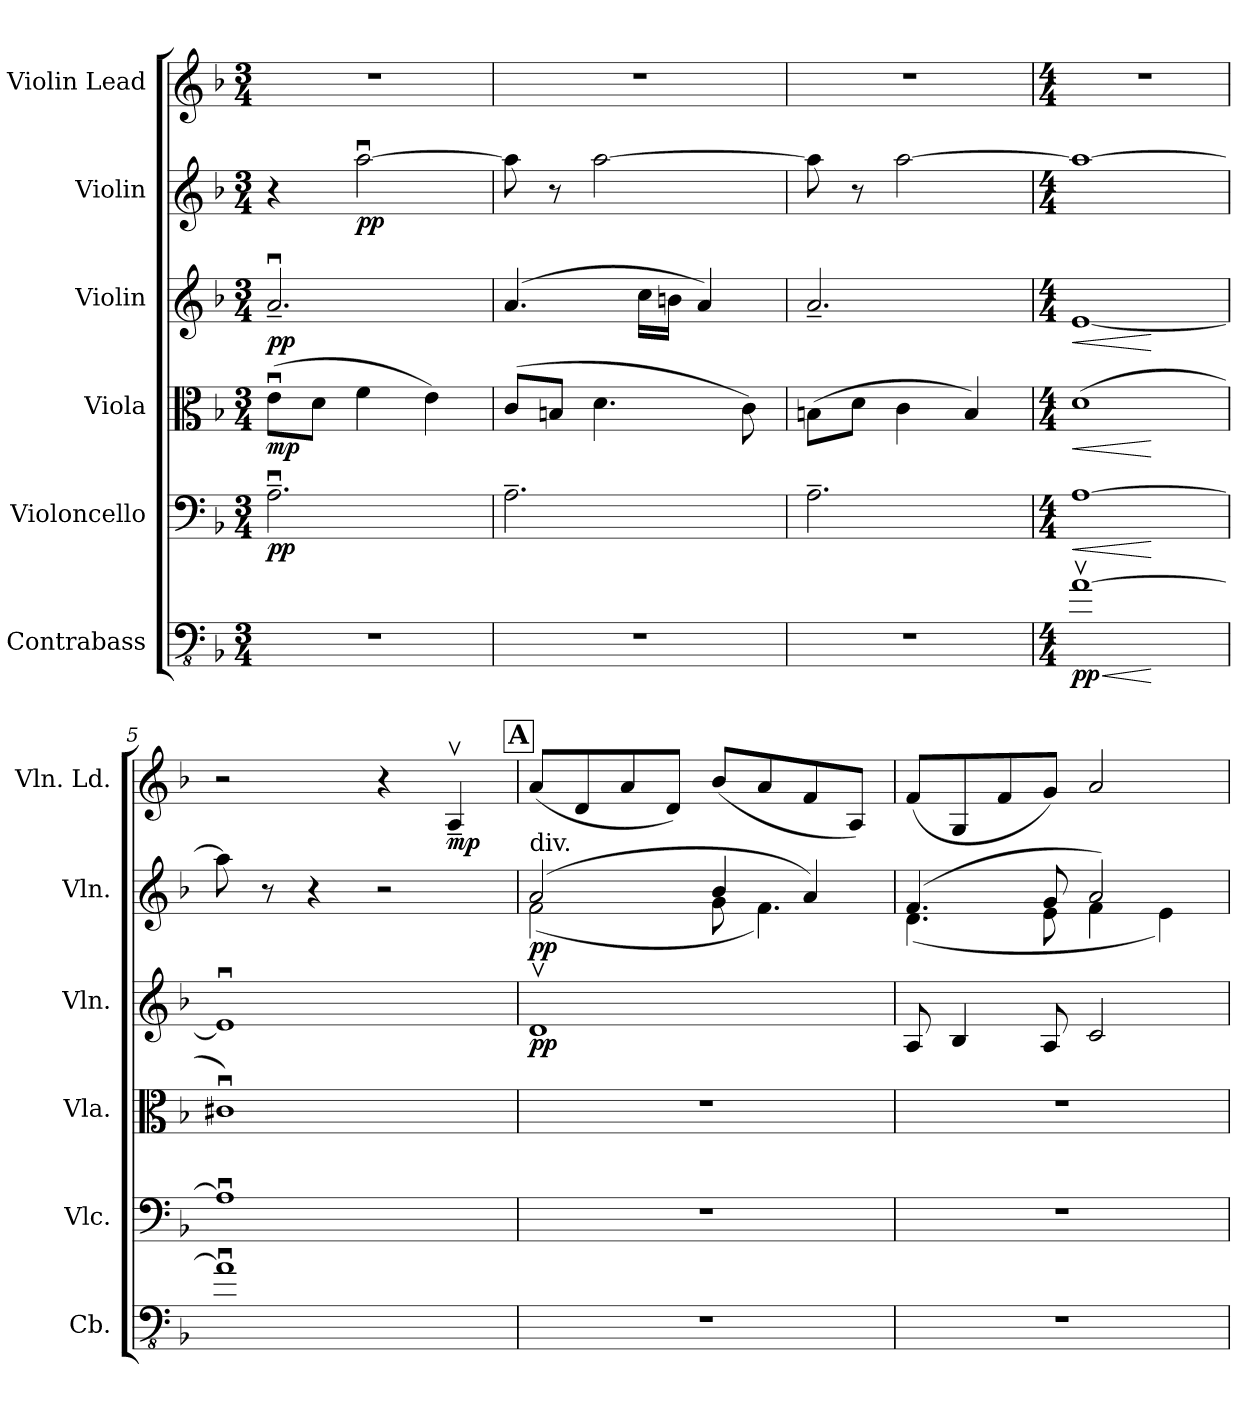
**kern	**dynam	**kern	**dynam	**kern	**dynam	**kern	**dynam	**kern	**dynam	**kern	**dynam
*part6	*part6	*part5	*part5	*part4	*part4	*part3	*part3	*part2	*part2	*part1	*part1
*staff6	*staff6	*staff5	*staff5	*staff4	*staff4	*staff3	*staff3	*staff2	*staff2	*staff1	*staff1
*I"Contrabass	*	*I"Violoncello	*	*I"Viola	*	*I"Violin	*	*I"Violin	*	*I"Violin Lead	*
*I'Cb.	*	*I'Vlc.	*	*I'Vla.	*	*I'Vln.	*	*I'Vln.	*	*I'Vln. Ld.	*
*stria5	*	*stria5	*	*stria5	*	*stria5	*	*stria5	*	*stria5	*
*clefFv4	*	*clefF4	*	*clefC3	*	*clefG2	*	*clefG2	*	*clefG2	*
*ITrd7c12	*	*	*	*	*	*	*	*	*	*	*
*k[b-]	*	*k[b-]	*	*k[b-]	*	*k[b-]	*	*k[b-]	*	*k[b-]	*
*M3/4	*	*M3/4	*	*M3/4	*	*M3/4	*	*M3/4	*	*M3/4	*
*MM50	*	*MM50	*	*MM50	*	*MM50	*	*MM50	*	*MM50	*
=1	=1	=1	=1	=1	=1	=1	=1	=1	=1	=1	=1
!	!	!	!LO:DY:b	!	!LO:DY:b	!	!LO:DY:b	!	!	!	!
2.r	.	2.Au~	pp	(8euL	mp	2.au~	pp	4r	.	2.r	.
.	.	.	.	8dJ	.	.	.	.	.	.	.
!	!	!	!	!	!	!	!	!	!LO:DY:b	!	!
.	.	.	.	4f	.	.	.	[2aau	pp	.	.
.	.	.	.	4e)	.	.	.	.	.	.	.
=2	=2	=2	=2	=2	=2	=2	=2	=2	=2	=2	=2
2.r	.	2.A~	.	(8cL	.	(4.a	.	8aa]	.	2.r	.
.	.	.	.	8BnJ	.	.	.	8r	.	.	.
.	.	.	.	4.d	.	.	.	[2aa	.	.	.
.	.	.	.	.	.	16ccLL	.	.	.	.	.
.	.	.	.	.	.	16bnJJ	.	.	.	.	.
.	.	.	.	.	.	4a)	.	.	.	.	.
.	.	.	.	8c)	.	.	.	.	.	.	.
=3	=3	=3	=3	=3	=3	=3	=3	=3	=3	=3	=3
2.r	.	2.A~	.	(8BnL	.	2.a~	.	8aa]	.	2.r	.
.	.	.	.	8dJ	.	.	.	8r	.	.	.
.	.	.	.	4c	.	.	.	[2aa	.	.	.
.	.	.	.	4B)	.	.	.	.	.	.	.
=4	=4	=4	=4	=4	=4	=4	=4	=4	=4	=4	=4
*M4/4	*	*M4/4	*	*M4/4	*	*M4/4	*	*M4/4	*	*M4/4	*
!	!LO:HP:b	!	!LO:HP:b	!	!LO:HP:b	!	!LO:HP:b	!	!	!	!
!	!LO:DY:n=1:b	!	!	!	!	!	!	!	!	!	!
[1AAv	< pp	[1A	<	(1d	<	[1e	<	1aa_	.	1r	.
.	[	.	[	.	[	.	[	.	.	.	.
=5	=5	=5	=5	=5	=5	=5	=5	=5	=5	=5	=5
1AAu]	.	1Au]	.	1c#Xu)	.	1eu]	.	8aa]	.	2r	.
.	.	.	.	.	.	.	.	8r	.	.	.
.	.	.	.	.	.	.	.	4r	.	.	.
.	.	.	.	.	.	.	.	2r	.	4r	.
!	!	!	!	!	!	!	!	!	!	!	!LO:DY:b
.	.	.	.	.	.	.	.	.	.	4Av~	mp
!!LO:REH:place=s1:a:t=A
=6	=6	=6	=6	=6	=6	=6	=6	=6	=6	=6	=6
*	*	*	*	*	*	*	*	*^	*	*	*
!	!	!	!	!	!	!	!	!LO:TX:a:t=div.	!	!	!	!
!	!	!	!	!	!	!	!LO:DY:b	!	!	!LO:DY:b	!	!
1r	.	1r	.	1r	.	1dv	pp	(2a	(2f	pp	(8aL	.
.	.	.	.	.	.	.	.	.	.	.	8d	.
.	.	.	.	.	.	.	.	.	.	.	8a	.
.	.	.	.	.	.	.	.	.	.	.	8dJ)	.
.	.	.	.	.	.	.	.	4b-	8g	.	(8b-L	.
.	.	.	.	.	.	.	.	.	4.f)	.	8a	.
.	.	.	.	.	.	.	.	4a)	.	.	8f	.
.	.	.	.	.	.	.	.	.	.	.	8AJ)	.
=7	=7	=7	=7	=7	=7	=7	=7	=7	=7	=7	=7	=7
1r	.	1r	.	1r	.	8A	.	(4.f	(4.d	.	(8fL	.
.	.	.	.	.	.	4B-	.	.	.	.	8G	.
.	.	.	.	.	.	.	.	.	.	.	8f	.
.	.	.	.	.	.	8A	.	8g	8e	.	8gJ)	.
.	.	.	.	.	.	2c	.	2a)	4f	.	2a	.
.	.	.	.	.	.	.	.	.	4e)	.	.	.
*	*	*	*	*	*	*	*	*v	*v	*	*	*
=	=	=	=	=	=	=	=	=	=	=	=
*-	*-	*-	*-	*-	*-	*-	*-	*-	*-	*-	*-
